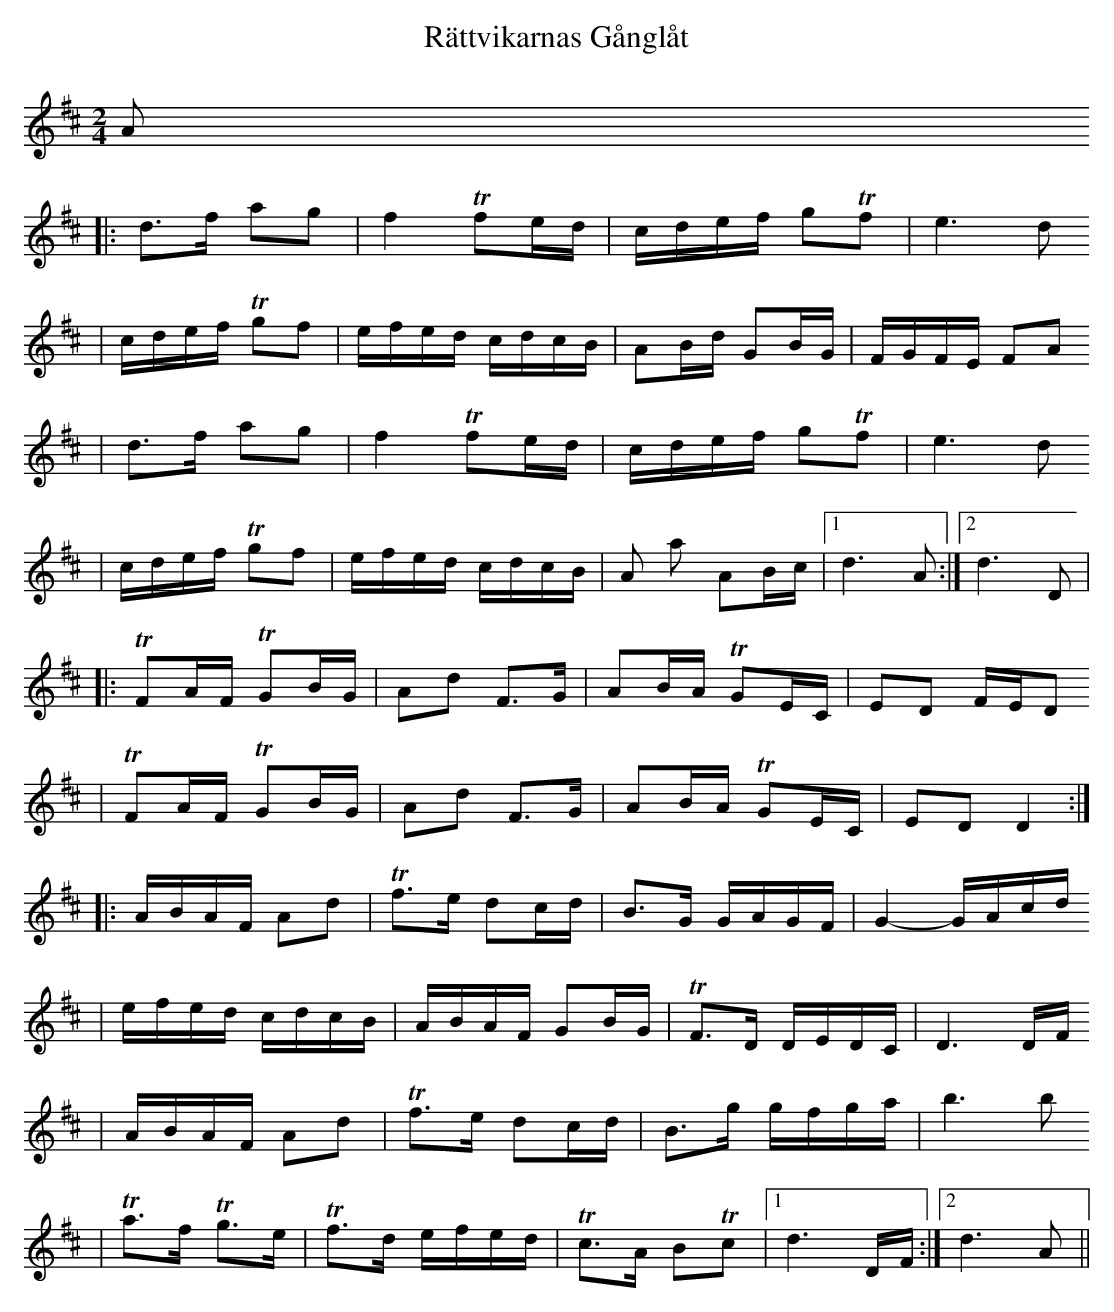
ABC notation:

X:1
T:Rättvikarnas Gånglåt
M:2/4
L:1/16
K:D
A2
|: d3f a2g2 | f4 Tf2ed | cdef g2Tf2 | e6 d2
|  cdef Tg2f2 | efed cdcB | A2Bd G2BG | FGFE F2A2
|  d3f a2g2 | f4 Tf2ed | cdef g2Tf2 | e6 d2
|  cdef Tg2f2 | efed cdcB | A2 a2 A2Bc |[1 d6 A2 :|[2  d6 D2 |
|: TF2AF TG2BG | A2d2 F3G | A2BA TG2EC | E2D2 FED2
|  TF2AF TG2BG | A2d2 F3G | A2BA TG2EC | E2D2 D4 :|
|: ABAF A2d2 | Tf3e d2cd | B3G GAGF | G4- GAcd
|  efed cdcB | ABAF G2BG | TF3D DEDC | D6 DF
|  ABAF A2d2 | Tf3e d2cd | B3g gfga | b6 b2
|  Ta3f Tg3e | Tf3d efed | Tc3A B2Tc2 |[1 d6 DF :|[2 d6 A2 ||
